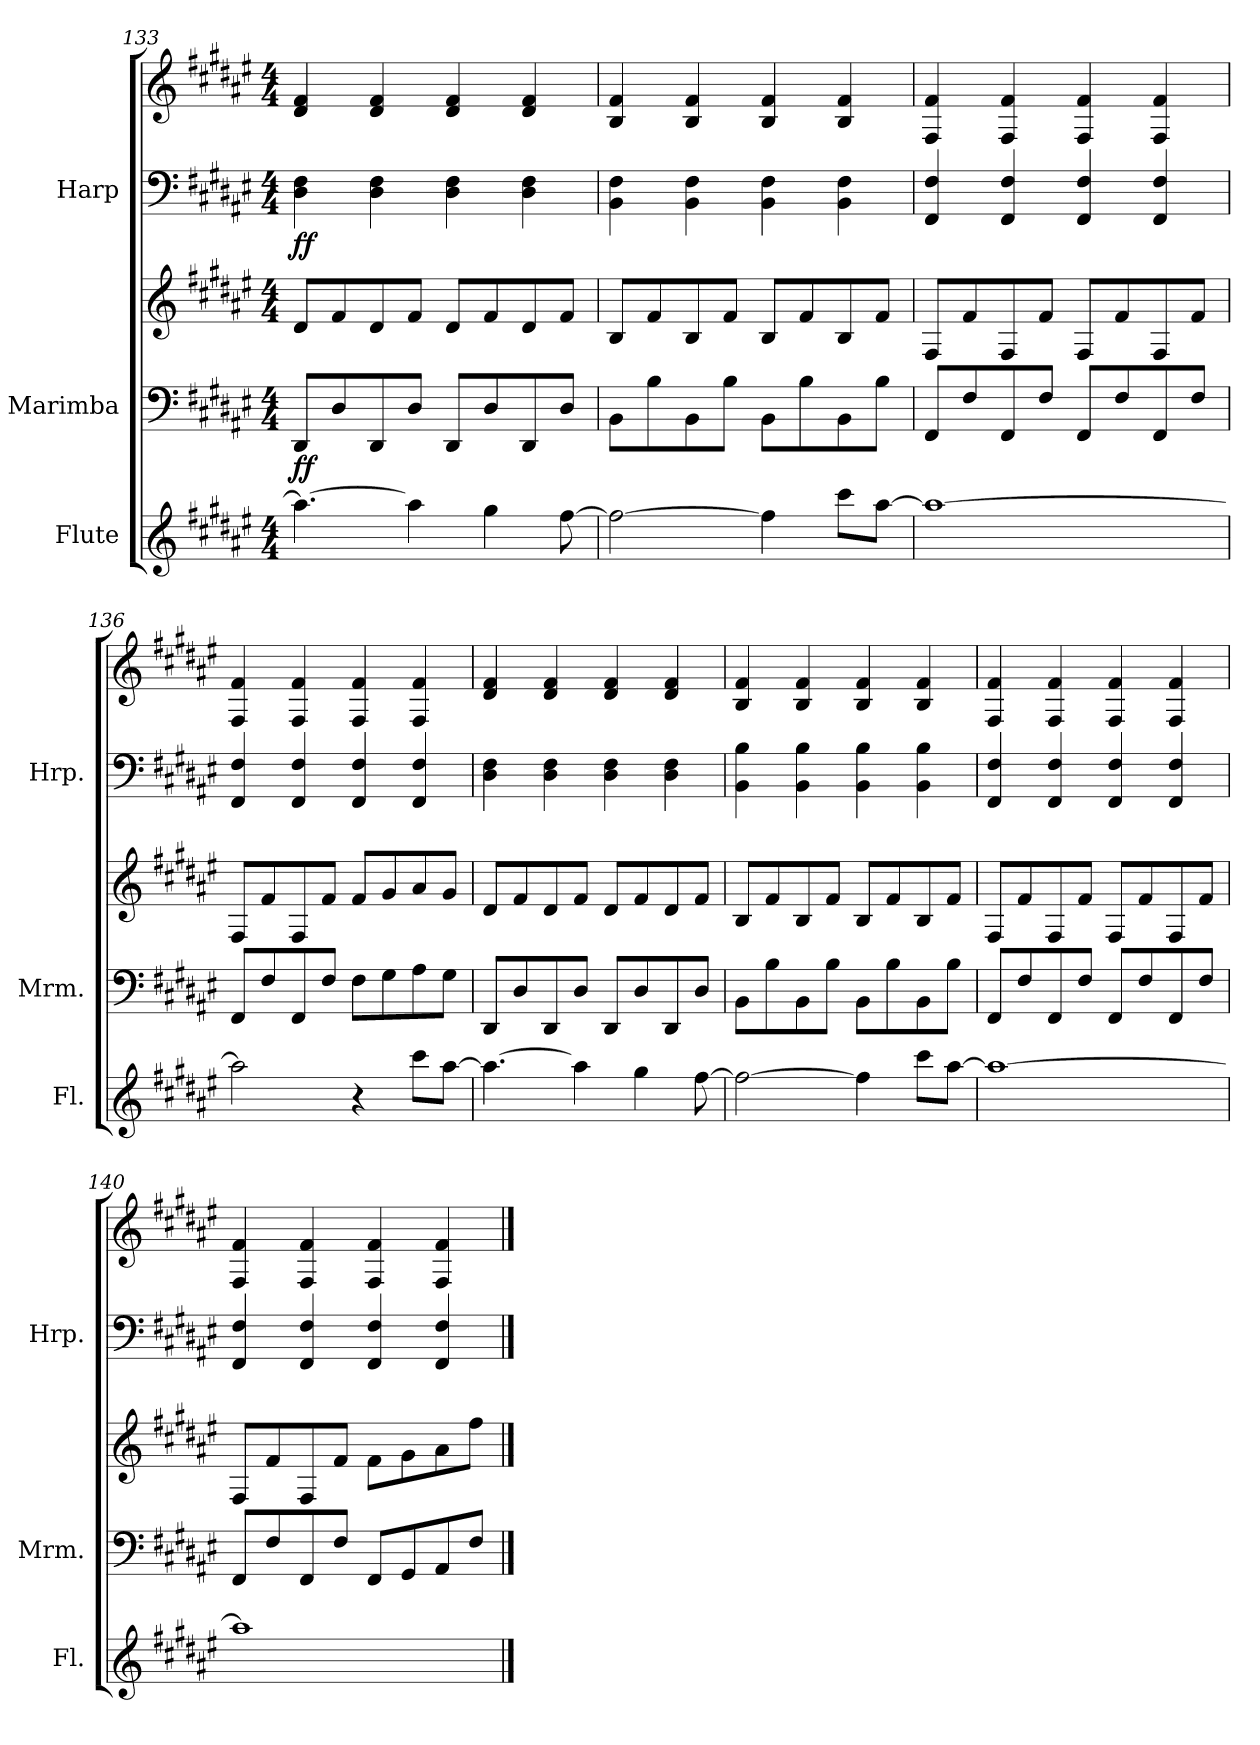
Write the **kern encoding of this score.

**kern	**kern	**kern	**dynam	**kern	**kern	**dynam
*part3	*part2	*part2	*part2	*part1	*part1	*part1
*staff5	*staff4	*staff3	*staff3/4	*staff2	*staff1	*staff1/2
*I"Flute	*I"Marimba	*	*	*I"Harp	*	*
*I'Fl.	*I'Mrm.	*	*	*I'Hrp.	*	*
*clefG2	*clefF4	*clefG2	*	*clefF4	*clefG2	*
*k[f#c#g#d#a#e#]	*k[f#c#g#d#a#e#]	*k[f#c#g#d#a#e#]	*	*k[f#c#g#d#a#e#]	*k[f#c#g#d#a#e#]	*
*M4/4	*M4/4	*M4/4	*	*M4/4	*M4/4	*
=133	=133	=133	=133	=133	=133	=133
!	!	!	!LO:DY:b=2	!	!	!
!	!	!	!LO:DY:n=1:b	!	!	!LO:DY:b=2
!	!	!	!	!	!	!LO:DY:n=1:b
4.aa#\_	8DD#/L	8d#/L	f f	4D#\ 4F#\	4d#/ 4f#/	f f
.	8D#/	8f#/	.	.	.	.
.	8DD#/	8d#/	.	4D#\ 4F#\	4d#/ 4f#/	.
4aa#\]	8D#/J	8f#/J	.	.	.	.
.	8DD#/L	8d#/L	.	4D#\ 4F#\	4d#/ 4f#/	.
4gg#\	8D#/	8f#/	.	.	.	.
.	8DD#/	8d#/	.	4D#\ 4F#\	4d#/ 4f#/	.
[8ff#\	8D#/J	8f#/J	.	.	.	.
!!LO:PB:g=z
=134	=134	=134	=134	=134	=134	=134
2ff#\_	8BB\L	8B/L	.	4BB\ 4F#\	4B/ 4f#/	.
.	8B\	8f#/	.	.	.	.
.	8BB\	8B/	.	4BB\ 4F#\	4B/ 4f#/	.
.	8B\J	8f#/J	.	.	.	.
4ff#\]	8BB\L	8B/L	.	4BB\ 4F#\	4B/ 4f#/	.
.	8B\	8f#/	.	.	.	.
8ccc#\L	8BB\	8B/	.	4BB\ 4F#\	4B/ 4f#/	.
[8aa#\J	8B\J	8f#/J	.	.	.	.
=135	=135	=135	=135	=135	=135	=135
1aa#_	8FF#/L	8F#/L	.	4FF#/ 4F#/	4F#/ 4f#/	.
.	8F#/	8f#/	.	.	.	.
.	8FF#/	8F#/	.	4FF#/ 4F#/	4F#/ 4f#/	.
.	8F#/J	8f#/J	.	.	.	.
.	8FF#/L	8F#/L	.	4FF#/ 4F#/	4F#/ 4f#/	.
.	8F#/	8f#/	.	.	.	.
.	8FF#/	8F#/	.	4FF#/ 4F#/	4F#/ 4f#/	.
.	8F#/J	8f#/J	.	.	.	.
=136	=136	=136	=136	=136	=136	=136
2aa#\]	8FF#/L	8F#/L	.	4FF#/ 4F#/	4F#/ 4f#/	.
.	8F#/	8f#/	.	.	.	.
.	8FF#/	8F#/	.	4FF#/ 4F#/	4F#/ 4f#/	.
.	8F#/J	8f#/J	.	.	.	.
4r	8F#\L	8f#/L	.	4FF#/ 4F#/	4F#/ 4f#/	.
.	8G#\	8g#/	.	.	.	.
8ccc#\L	8A#\	8a#/	.	4FF#/ 4F#/	4F#/ 4f#/	.
[8aa#\J	8G#\J	8g#/J	.	.	.	.
=137	=137	=137	=137	=137	=137	=137
4.aa#\_	8DD#/L	8d#/L	.	4D#\ 4F#\	4d#/ 4f#/	.
.	8D#/	8f#/	.	.	.	.
.	8DD#/	8d#/	.	4D#\ 4F#\	4d#/ 4f#/	.
4aa#\]	8D#/J	8f#/J	.	.	.	.
.	8DD#/L	8d#/L	.	4D#\ 4F#\	4d#/ 4f#/	.
4gg#\	8D#/	8f#/	.	.	.	.
.	8DD#/	8d#/	.	4D#\ 4F#\	4d#/ 4f#/	.
[8ff#\	8D#/J	8f#/J	.	.	.	.
!!LO:LB:g=z
=138	=138	=138	=138	=138	=138	=138
2ff#\_	8BB\L	8B/L	.	4BB\ 4B\	4B/ 4f#/	.
.	8B\	8f#/	.	.	.	.
.	8BB\	8B/	.	4BB\ 4B\	4B/ 4f#/	.
.	8B\J	8f#/J	.	.	.	.
4ff#\]	8BB\L	8B/L	.	4BB\ 4B\	4B/ 4f#/	.
.	8B\	8f#/	.	.	.	.
8ccc#\L	8BB\	8B/	.	4BB\ 4B\	4B/ 4f#/	.
[8aa#\J	8B\J	8f#/J	.	.	.	.
=139	=139	=139	=139	=139	=139	=139
1aa#_	8FF#/L	8F#/L	.	4FF#/ 4F#/	4F#/ 4f#/	.
.	8F#/	8f#/	.	.	.	.
.	8FF#/	8F#/	.	4FF#/ 4F#/	4F#/ 4f#/	.
.	8F#/J	8f#/J	.	.	.	.
.	8FF#/L	8F#/L	.	4FF#/ 4F#/	4F#/ 4f#/	.
.	8F#/	8f#/	.	.	.	.
.	8FF#/	8F#/	.	4FF#/ 4F#/	4F#/ 4f#/	.
.	8F#/J	8f#/J	.	.	.	.
=140	=140	=140	=140	=140	=140	=140
1aa#]	8FF#/L	8F#/L	.	4FF#/ 4F#/	4F#/ 4f#/	.
.	8F#/	8f#/	.	.	.	.
.	8FF#/	8F#/	.	4FF#/ 4F#/	4F#/ 4f#/	.
.	8F#/J	8f#/J	.	.	.	.
.	8FF#/L	8f#\L	.	4FF#/ 4F#/	4F#/ 4f#/	.
.	8GG#/	8g#\	.	.	.	.
.	8AA#/	8a#\	.	4FF#/ 4F#/	4F#/ 4f#/	.
.	8F#/J	8ff#\J	.	.	.	.
==	==	==	==	==	==	==
*-	*-	*-	*-	*-	*-	*-
